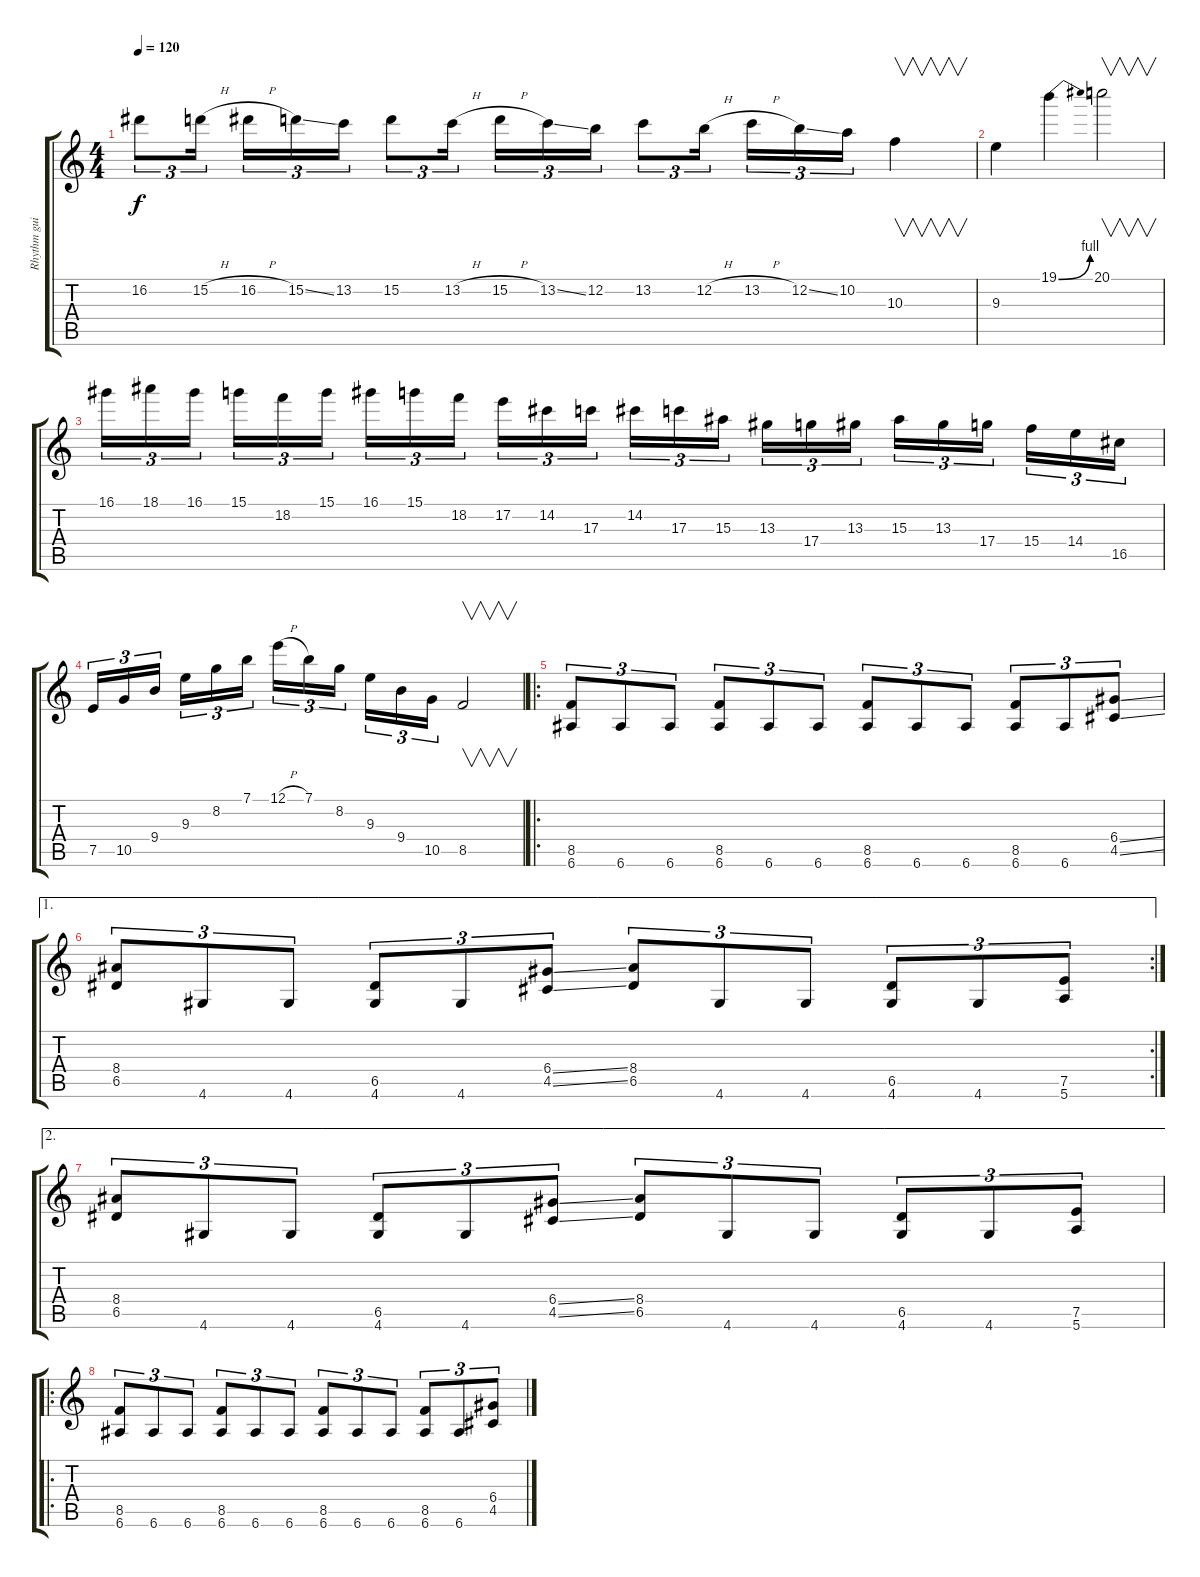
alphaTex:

\track ("Rhythm guitar" "Rhythm gui") {instrument distortionguitar}
\staff {score tabs}
\tuning (E4 B3 G3 D3 A2 E2) {hide}
\ts (4 4)
\tempo 120
\clef g2
\ks c
16.2.8{tu (3 2) dy f} 15.2{h}.16{tu (3 2)} 16.2{h}.16{tu (3 2)} 15.2{ss}.16{tu (3 2)} 13.2.16{tu (3 2)} 15.2.8{tu (3 2)} 13.2{h}.16{tu (3 2)} 15.2{h}.16{tu (3 2)} 13.2{ss}.16{tu (3 2)} 12.2.16{tu (3 2)} 13.2.8{tu (3 2)} 12.2{h}.16{tu (3 2)} 13.2{h}.16{tu (3 2)} 12.2{ss}.16{tu (3 2)} 10.2.16{tu (3 2)} 10.3.4{v} |
9.3.4 19.1{be (bend 0 0 60 4)}.4 20.1.2{v} |
16.1.16{tu (3 2)} 18.1.16{tu (3 2)} 16.1.16{tu (3 2)} 15.1.16{tu (3 2)} 18.2.16{tu (3 2)} 15.1.16{tu (3 2)} 16.1.16{tu (3 2)} 15.1.16{tu (3 2)} 18.2.16{tu (3 2)} 17.2.16{tu (3 2)} 14.2.16{tu (3 2)} 17.3.16{tu (3 2)} 14.2.16{tu (3 2)} 17.3.16{tu (3 2)} 15.3.16{tu (3 2)} 13.3.16{tu (3 2)} 17.4.16{tu (3 2)} 13.3.16{tu (3 2)} 15.3.16{tu (3 2)} 13.3.16{tu (3 2)} 17.4.16{tu (3 2)} 15.4.16{tu (3 2)} 14.4.16{tu (3 2)} 16.5.16{tu (3 2)} |
7.5.16{tu (3 2)} 10.5.16{tu (3 2)} 9.4.16{tu (3 2)} 9.3.16{tu (3 2)} 8.2.16{tu (3 2)} 7.1.16{tu (3 2)} 12.1{h}.16{tu (3 2)} 7.1.16{tu (3 2)} 8.2.16{tu (3 2)} 9.3.16{tu (3 2)} 9.4.16{tu (3 2)} 10.5.16{tu (3 2)} 8.5.2{v} |
\ro
(8.5 6.6).8{tu (3 2)} 6.6.8{tu (3 2)} 6.6.8{tu (3 2)} (8.5 6.6).8{tu (3 2)} 6.6.8{tu (3 2)} 6.6.8{tu (3 2)} (8.5 6.6).8{tu (3 2)} 6.6.8{tu (3 2)} 6.6.8{tu (3 2)} (8.5 6.6).8{tu (3 2)} 6.6.8{tu (3 2)} (6.4{ss} 4.5{ss}).8{tu (3 2)} |
\ae 1
\rc 2
(8.4 6.5).8{tu (3 2)} 4.6.8{tu (3 2)} 4.6.8{tu (3 2)} (6.5 4.6).8{tu (3 2)} 4.6.8{tu (3 2)} (6.4{ss} 4.5{ss}).8{tu (3 2)} (8.4 6.5).8{tu (3 2)} 4.6.8{tu (3 2)} 4.6.8{tu (3 2)} (6.5 4.6).8{tu (3 2)} 4.6.8{tu (3 2)} (7.5 5.6).8{tu (3 2)} |
\ae 2
(8.4 6.5).8{tu (3 2)} 4.6.8{tu (3 2)} 4.6.8{tu (3 2)} (6.5 4.6).8{tu (3 2)} 4.6.8{tu (3 2)} (6.4{ss} 4.5{ss}).8{tu (3 2)} (8.4 6.5).8{tu (3 2)} 4.6.8{tu (3 2)} 4.6.8{tu (3 2)} (6.5 4.6).8{tu (3 2)} 4.6.8{tu (3 2)} (7.5 5.6).8{tu (3 2)} |
\ro
(8.5 6.6).8{tu (3 2)} 6.6.8{tu (3 2)} 6.6.8{tu (3 2)} (8.5 6.6).8{tu (3 2)} 6.6.8{tu (3 2)} 6.6.8{tu (3 2)} (8.5 6.6).8{tu (3 2)} 6.6.8{tu (3 2)} 6.6.8{tu (3 2)} (8.5 6.6).8{tu (3 2)} 6.6.8{tu (3 2)} (6.4{ss} 4.5{ss}).8{tu (3 2)}
